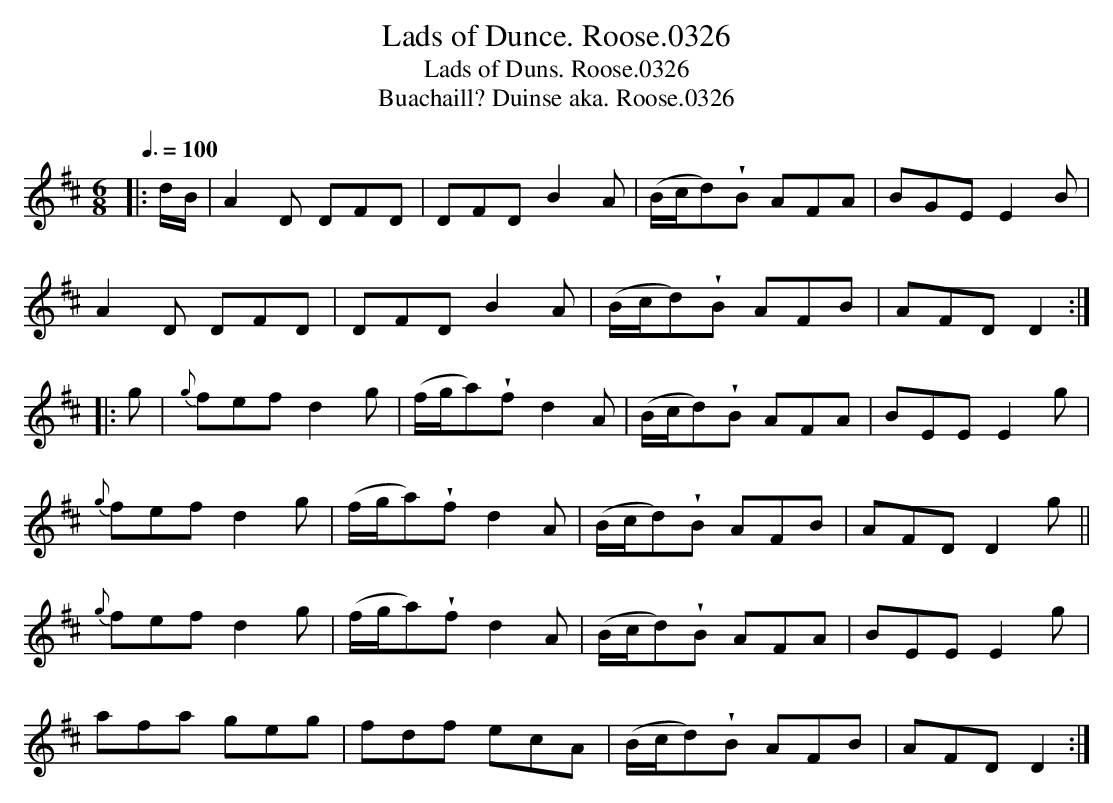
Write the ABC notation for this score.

X:1
T:Lads of Dunce. Roose.0326
T:Lads of Duns. Roose.0326
T:Buachaill? Duinse aka. Roose.0326
M:6/8
L:1/8
Q:3/8=100
U:w=!wedge!
K:D
|:d/B/|A2D DFD|DFD B2A|(B/c/d)wB AFA|BGE E2B|
A2D DFD|DFD B2A|(B/c/d)wB AFB|AFD D2:|
|:g|{g}fef d2g|(f/g/a)wf d2A|(B/c/d)wB AFA|BEE E2g|
{g}fef d2g|(f/g/a)wf d2A|(B/c/d)wB AFB|AFD D2g||
{g}fef d2g|(f/g/a)wf d2A|(B/c/d)wB AFA|BEE E2g|
afa geg|fdf ecA|(B/c/d)wB AFB|AFD D2:|
